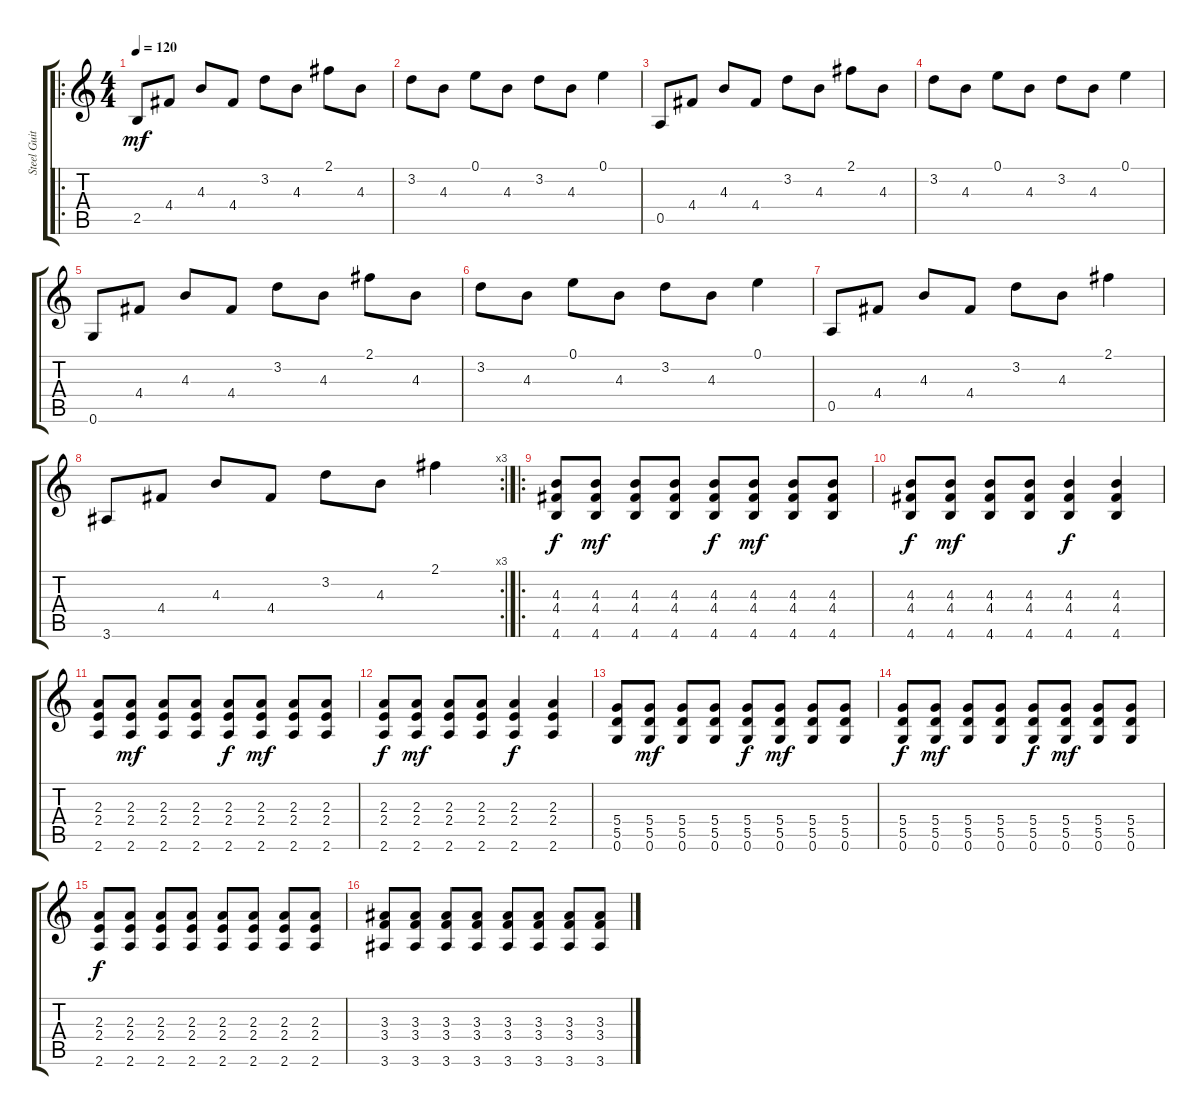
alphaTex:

\track ("Steel Guitar" "Steel Guit") {instrument acousticguitarsteel}
\staff {score tabs}
\tuning (E4 B3 G3 D3 A2 G2) {hide}
\ro
\ts (4 4)
\tempo 120
\clef g2
\ks c
2.5.8{dy mf instrument acousticguitarsteel} 4.4.8 4.3.8 4.4.8 3.2.8 4.3.8 2.1.8 4.3.8 |
3.2.8 4.3.8 0.1.8 4.3.8 3.2.8 4.3.8 0.1.4 |
0.5.8 4.4.8 4.3.8 4.4.8 3.2.8 4.3.8 2.1.8 4.3.8 |
3.2.8 4.3.8 0.1.8 4.3.8 3.2.8 4.3.8 0.1.4 |
0.6.8 4.4.8 4.3.8 4.4.8 3.2.8 4.3.8 2.1.8 4.3.8 |
3.2.8 4.3.8 0.1.8 4.3.8 3.2.8 4.3.8 0.1.4 |
0.5.8 4.4.8 4.3.8 4.4.8 3.2.8 4.3.8 2.1.4 |
\rc 3
3.6.8 4.4.8 4.3.8 4.4.8 3.2.8 4.3.8 2.1.4 |
\ro
(4.3 4.4 4.6).8{dy f} (4.3 4.4 4.6).8{dy mf} (4.3 4.4 4.6).8 (4.3 4.4 4.6).8 (4.3 4.4 4.6).8{dy f} (4.3 4.4 4.6).8{dy mf} (4.3 4.4 4.6).8 (4.3 4.4 4.6).8 |
(4.3 4.4 4.6).8{dy f} (4.3 4.4 4.6).8{dy mf} (4.3 4.4 4.6).8 (4.3 4.4 4.6).8 (4.3 4.4 4.6).4{dy f} (4.3 4.4 4.6).4 |
(2.3 2.4 2.6).8 (2.3 2.4 2.6).8{dy mf} (2.3 2.4 2.6).8 (2.3 2.4 2.6).8 (2.3 2.4 2.6).8{dy f} (2.3 2.4 2.6).8{dy mf} (2.3 2.4 2.6).8 (2.3 2.4 2.6).8 |
(2.3 2.4 2.6).8{dy f} (2.3 2.4 2.6).8{dy mf} (2.3 2.4 2.6).8 (2.3 2.4 2.6).8 (2.3 2.4 2.6).4{dy f} (2.3 2.4 2.6).4 |
(5.4 5.5 0.6).8 (5.4 5.5 0.6).8{dy mf} (5.4 5.5 0.6).8 (5.4 5.5 0.6).8 (5.4 5.5 0.6).8{dy f} (5.4 5.5 0.6).8{dy mf} (5.4 5.5 0.6).8 (5.4 5.5 0.6).8 |
(5.4 5.5 0.6).8{dy f} (5.4 5.5 0.6).8{dy mf} (5.4 5.5 0.6).8 (5.4 5.5 0.6).8 (5.4 5.5 0.6).8{dy f} (5.4 5.5 0.6).8{dy mf} (5.4 5.5 0.6).8 (5.4 5.5 0.6).8 |
(2.3 2.4 2.6).8{dy f} (2.3 2.4 2.6).8 (2.3 2.4 2.6).8 (2.3 2.4 2.6).8 (2.3 2.4 2.6).8 (2.3 2.4 2.6).8 (2.3 2.4 2.6).8 (2.3 2.4 2.6).8 |
(3.3 3.4 3.6).8 (3.3 3.4 3.6).8 (3.3 3.4 3.6).8 (3.3 3.4 3.6).8 (3.3 3.4 3.6).8 (3.3 3.4 3.6).8 (3.3 3.4 3.6).8 (3.3 3.4 3.6).8
